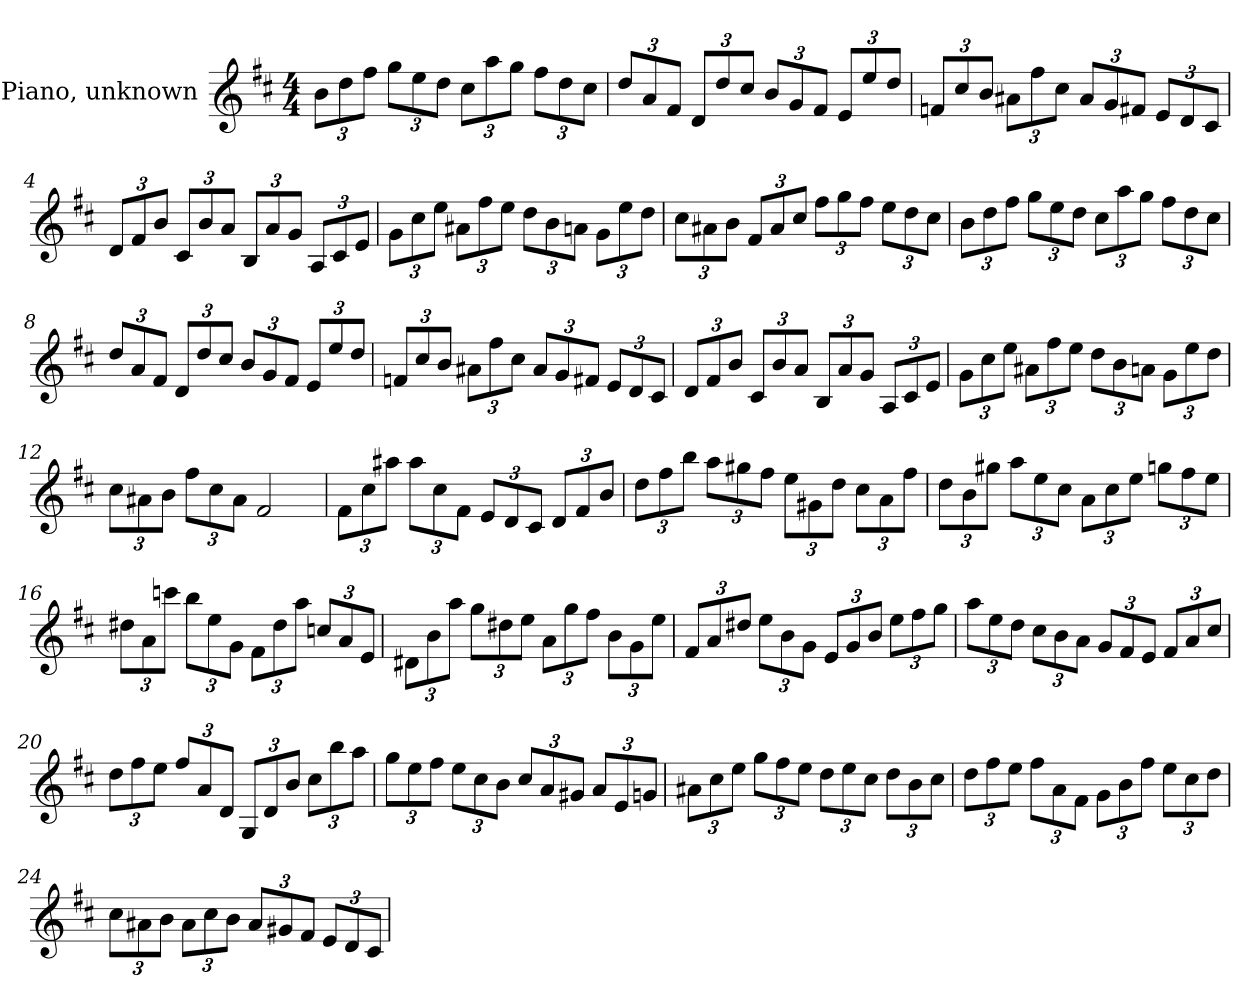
**kern
*part1
*staff1
*I"Piano, unknown
*I'Pno.
*clefG2
*k[f#c#]
*M4/4
*MM120
*Xbrackettup
=1
12b\L
12dd\
12ff#\J
12gg\L
12ee\
12dd\J
12cc#\L
12aa\
12gg\J
12ff#\L
12dd\
12cc#\J
=2
12dd/L
12a/
12f#/J
12d/L
12dd/
12cc#/J
12b/L
12g/
12f#/J
12e/L
12ee/
12dd/J
=3
12fn/L
12cc#/
12b/J
12a#X\L
12ff#\
12cc#\J
12a#/L
12g/
12f#X/J
12e/L
12d/
12c#/J
!!LO:LB:g=z
=4
12d/L
12f#/
12b/J
12c#/L
12b/
12a/J
12B/L
12a/
12g/J
12A/L
12c#/
12e/J
=5
12g\L
12cc#\
12ee\J
12a#X\L
12ff#\
12ee\J
12dd\L
12b\
12an\J
12g\L
12ee\
12dd\J
=6
12cc#\L
12a#X\
12b\J
12f#/L
12a#/
12cc#/J
12ff#\L
12gg\
12ff#\J
12ee\L
12dd\
12cc#\J
!!LO:LB:g=z
=7
12b\L
12dd\
12ff#\J
12gg\L
12ee\
12dd\J
12cc#\L
12aa\
12gg\J
12ff#\L
12dd\
12cc#\J
=8
12dd/L
12a/
12f#/J
12d/L
12dd/
12cc#/J
12b/L
12g/
12f#/J
12e/L
12ee/
12dd/J
=9
12fn/L
12cc#/
12b/J
12a#X\L
12ff#\
12cc#\J
12a#/L
12g/
12f#X/J
12e/L
12d/
12c#/J
!!LO:LB:g=z
=10
12d/L
12f#/
12b/J
12c#/L
12b/
12a/J
12B/L
12a/
12g/J
12A/L
12c#/
12e/J
=11
12g\L
12cc#\
12ee\J
12a#X\L
12ff#\
12ee\J
12dd\L
12b\
12an\J
12g\L
12ee\
12dd\J
=12
12cc#\L
12a#X\
12b\J
12ff#\L
12cc#\
12a#\J
2f#/
!!LO:LB:g=z
=13
12f#\L
12cc#\
12aa#X\J
12aa#\L
12cc#\
12f#\J
12e/L
12d/
12c#/J
12d/L
12f#/
12b/J
=14
12dd\L
12ff#\
12bb\J
12aa\L
12gg#X\
12ff#\J
12ee\L
12g#X\
12dd\J
12cc#\L
12a\
12ff#\J
=15
12dd\L
12b\
12gg#X\J
12aa\L
12ee\
12cc#\J
12a\L
12cc#\
12ee\J
12ggn\L
12ff#\
12ee\J
!!LO:LB:g=z
=16
12dd#X\L
12a\
12cccn\J
12bb\L
12ee\
12g\J
12f#\L
12dd#\
12aa\J
12ccn/L
12a/
12e/J
=17
12d#X\L
12b\
12aa\J
12gg\L
12dd#X\
12ee\J
12a\L
12gg\
12ff#\J
12b\L
12g\
12ee\J
=18
12f#/L
12a/
12dd#X/J
12ee\L
12b\
12g\J
12e/L
12g/
12b/J
12ee\L
12ff#\
12gg\J
!!LO:LB:g=z
=19
12aa\L
12ee\
12dd\J
12cc#\L
12b\
12a\J
12g/L
12f#/
12e/J
12f#/L
12a/
12cc#/J
=20
12dd\L
12ff#\
12ee\J
12ff#/L
12a/
12d/J
12G/L
12d/
12b/J
12cc#\L
12bb\
12aa\J
=21
12gg\L
12ee\
12ff#\J
12ee\L
12cc#\
12b\J
12cc#/L
12a/
12g#X/J
12a/L
12e/
12gn/J
!!LO:LB:g=z
=22
12a#X\L
12cc#\
12ee\J
12gg\L
12ff#\
12ee\J
12dd\L
12ee\
12cc#\J
12dd\L
12b\
12cc#\J
=23
12dd\L
12ff#\
12ee\J
12ff#\L
12a\
12f#\J
12g\L
12b\
12ff#\J
12ee\L
12cc#\
12dd\J
=24
12cc#\L
12a#X\
12b\J
12a#\L
12cc#\
12b\J
12a#/L
12g#X/
12f#/J
12e/L
12d/
12c#/J
=
*-
